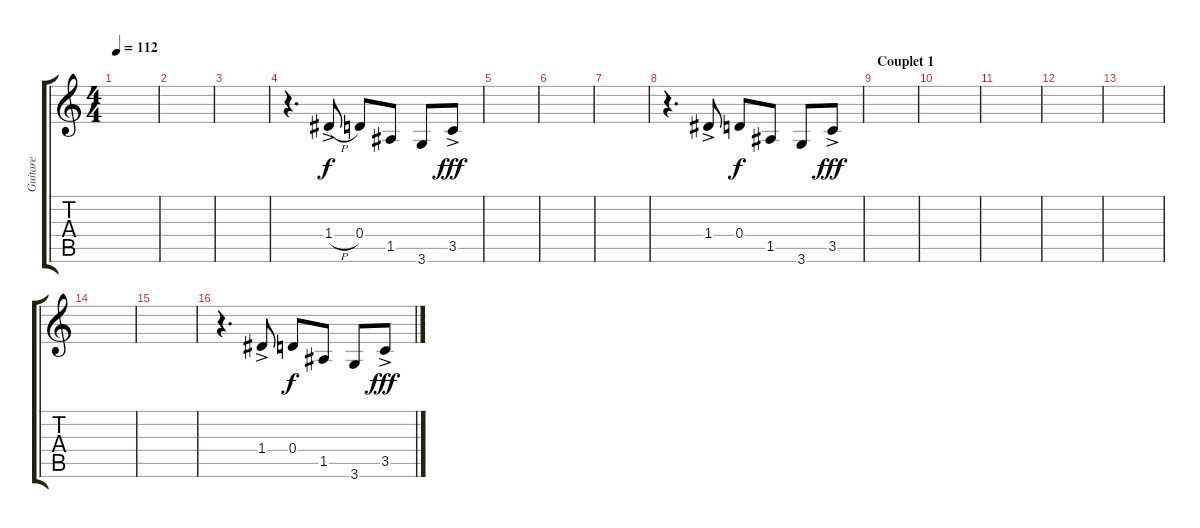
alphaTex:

\track ("Guitare" "Guitare") {instrument electricguitarmuted}
\staff {score tabs}
\tuning (E4 B3 G3 D3 A2 E2) {hide}
\ts (4 4)
\tempo 112
\clef g2
\ks c
|
|
|
r.4{d} 1.4{h ac}.8 0.4.8{dy f} 1.5.8 3.6.8 3.5{ac}.8{dy fff} |
|
|
|
r.4{d} 1.4{ac}.8 0.4.8{dy f} 1.5.8 3.6.8 3.5{ac}.8{dy fff} |
\section ("" "Couplet 1")
|
|
|
|
|
|
|
r.4{d} 1.4{ac}.8 0.4.8{dy f} 1.5.8 3.6.8 3.5{ac}.8{dy fff}
